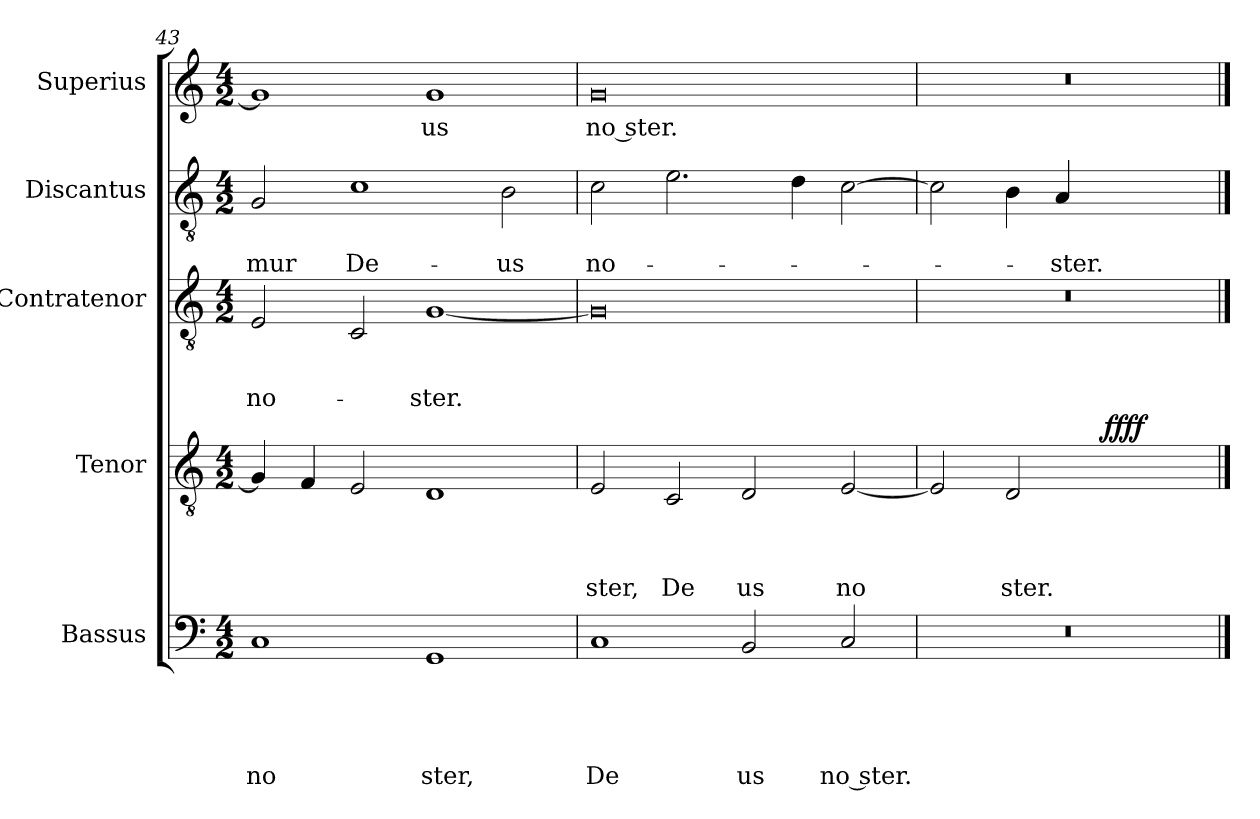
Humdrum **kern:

**kern	**text	**text	**text	**text	**text	**kern	**text	**text	**text	**text	**dynam	**kern	**text	**text	**text	**kern	**text	**text	**kern	**text
*part5	*part5	*part5	*part5	*part5	*part5	*part4	*part4	*part4	*part4	*part4	*part4	*part3	*part3	*part3	*part3	*part2	*part2	*part2	*part1	*part1
*staff5	*staff5	*staff5	*staff5	*staff5	*staff5	*staff4	*staff4	*staff4	*staff4	*staff4	*staff4	*staff3	*staff3	*staff3	*staff3	*staff2	*staff2	*staff2	*staff1	*staff1
*I"Bassus	*	*	*	*	*	*I"Tenor	*	*	*	*	*	*I"Contratenor	*	*	*	*I"Discantus	*	*	*I"Superius	*
*clefF4	*	*	*	*	*	*clefGv2	*	*	*	*	*	*clefGv2	*	*	*	*clefGv2	*	*	*clefG2	*
*k[]	*	*	*	*	*	*k[]	*	*	*	*	*	*k[]	*	*	*	*k[]	*	*	*k[]	*
*C:	*	*	*	*	*	*C:	*	*	*	*	*	*C:	*	*	*	*C:	*	*	*C:	*
*M4/2	*	*	*	*	*	*M4/2	*	*	*	*	*	*M4/2	*	*	*	*M4/2	*	*	*M4/2	*
=43	=43	=43	=43	=43	=43	=43	=43	=43	=43	=43	=43	=43	=43	=43	=43	=43	=43	=43	=43	=43
!	!	!	!	!	!LO:LY:b	!	!	!	!	!	!	!	!	!	!LO:LY:b	!	!	!LO:LY:b	!	!
1C	.	.	.	.	no	4G/]	.	.	.	.	.	2E/	.	.	no-	2G/	.	-mur	1g]	.
.	.	.	.	.	.	4F/	.	.	.	.	.	.	.	.	.	.	.	.	.	.
!	!	!	!	!	!	!	!	!	!	!	!	!	!	!	!	!	!	!LO:LY:b	!	!
.	.	.	.	.	.	2E/	.	.	.	.	.	2C/	.	.	.	1c	.	De-	.	.
!	!	!	!	!	!LO:LY:b	!	!	!	!	!	!	!	!	!	!LO:LY:b	!	!	!	!	!LO:LY:b
1GG	.	.	.	.	ster,	1D	.	.	.	.	.	[<1G	.	.	-ster.	.	.	.	1g	-us
!	!	!	!	!	!	!	!	!	!	!	!	!	!	!	!	!	!	!LO:LY:b	!	!
.	.	.	.	.	.	.	.	.	.	.	.	.	.	.	.	2B\	.	-us	.	.
=44	=44	=44	=44	=44	=44	=44	=44	=44	=44	=44	=44	=44	=44	=44	=44	=44	=44	=44	=44	=44
!	!	!	!	!	!LO:LY:b	!	!	!	!	!LO:LY:b	!	!	!	!	!	!	!	!LO:LY:b	!	!LO:LY:b
1C	.	.	.	.	De	2E/	.	.	.	ster,	.	0G]	.	.	.	2c\	.	no-	0g	no ster.-
!	!	!	!	!	!	!	!	!	!	!LO:LY:b	!	!	!	!	!	!	!	!	!	!
.	.	.	.	.	.	2C/	.	.	.	De	.	.	.	.	.	2.e\	.	.	.	.
!	!	!	!	!	!LO:LY:b	!	!	!	!	!LO:LY:b	!	!	!	!	!	!	!	!	!	!
2BB/	.	.	.	.	us	2D/	.	.	.	us	.	.	.	.	.	.	.	.	.	.
.	.	.	.	.	.	.	.	.	.	.	.	.	.	.	.	4d\	.	.	.	.
!	!	!	!	!	!LO:LY:b	!	!	!	!	!LO:LY:b	!	!	!	!	!	!	!	!	!	!
2C/	.	.	.	.	no ster.	[<2E/	.	.	.	no	.	.	.	.	.	[>2c\	.	.	.	.
=45	=45	=45	=45	=45	=45	=45	=45	=45	=45	=45	=45	=45	=45	=45	=45	=45	=45	=45	=45	=45
0r	.	.	.	.	.	2E/]	.	.	.	.	.	0r	.	.	.	2c\]	.	.	0r	.
!	!	!	!	!	!	!	!	!	!	!LO:LY:b	!	!	!	!	!	!	!	!	!	!
.	.	.	.	.	.	2D/	.	.	.	ster.	.	.	.	.	.	4B\	.	.	.	.
!	!	!	!	!	!	!	!	!	!	!	!	!	!	!	!	!	!	!LO:LY:b	!	!
.	.	.	.	.	.	.	.	.	.	.	.	.	.	.	.	4A/	.	-ster.	.	.
!	!	!	!	!	!	!	!	!	!	!	!LO:DY:b	!	!	!	!	!	!	!	!	!
.	.	.	.	.	.	1ryy	.	.	.	.	ffff	.	.	.	.	1ryy	.	.	.	.
==	==	==	==	==	==	==	==	==	==	==	==	==	==	==	==	==	==	==	==	==
*-	*-	*-	*-	*-	*-	*-	*-	*-	*-	*-	*-	*-	*-	*-	*-	*-	*-	*-	*-	*-
